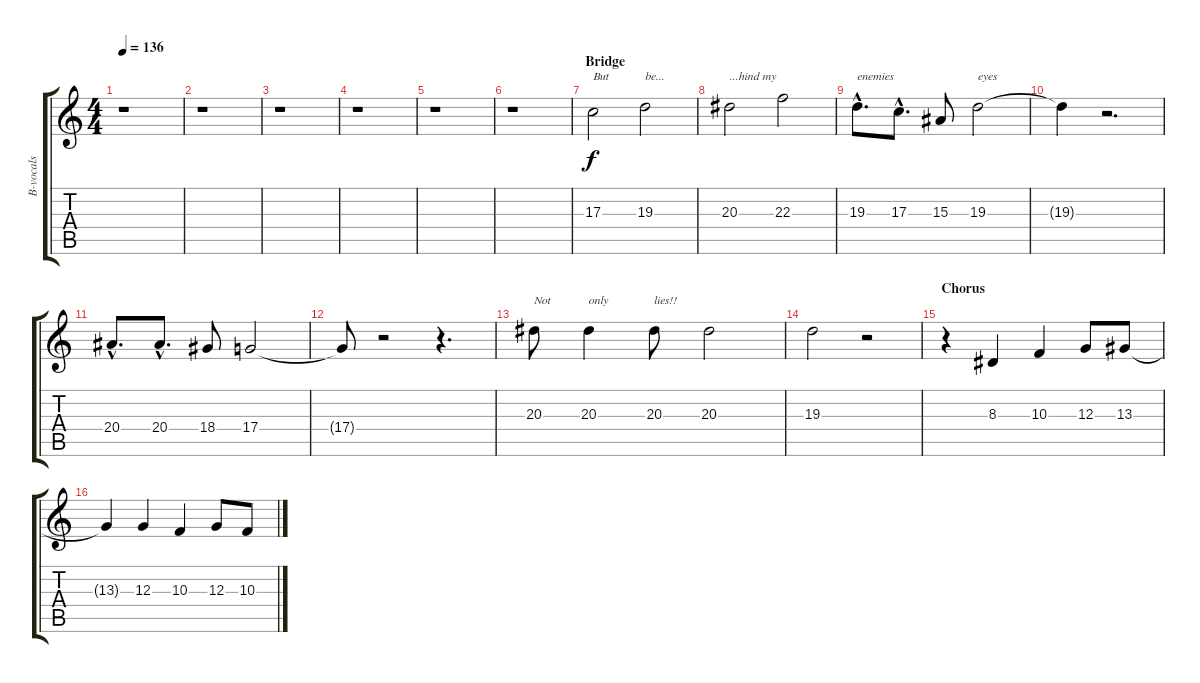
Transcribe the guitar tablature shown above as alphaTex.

\track ("B-vocals" "B-vocals") {instrument lead6voice}
\staff {score tabs}
\tuning (E4 B3 G3 D3 A2 E2) {hide}
\ts (4 4)
\tempo 136
\clef g2
\ks c
r.1{dy f} |
r.1 |
r.1 |
r.1 |
r.1 |
r.1 |
\section ("" "Bridge")
17.3.2{txt "But"} 19.3.2{txt "be..."} |
20.3.2{txt "...hind my"} 22.3.2 |
19.3{hac}.8{d txt "enemies"} 17.3{hac}.8{d} 15.3.8 19.3.2{txt "eyes"} |
19.3{t}.4 r.2{d} |
20.4{hac}.8{d} 20.4{hac}.8{d} 18.4.8 17.4.2 |
17.4{t}.8 r.2 r.4{d} |
20.3.8{txt "Not"} 20.3.4{txt "only"} 20.3.8{txt "lies!!"} 20.3.2 |
19.3.2 r.2 |
\section ("" "Chorus")
r.4 8.3.4 10.3.4 12.3.8 13.3.8 |
13.3{t}.4 12.3.4 10.3.4 12.3.8 10.3.8
